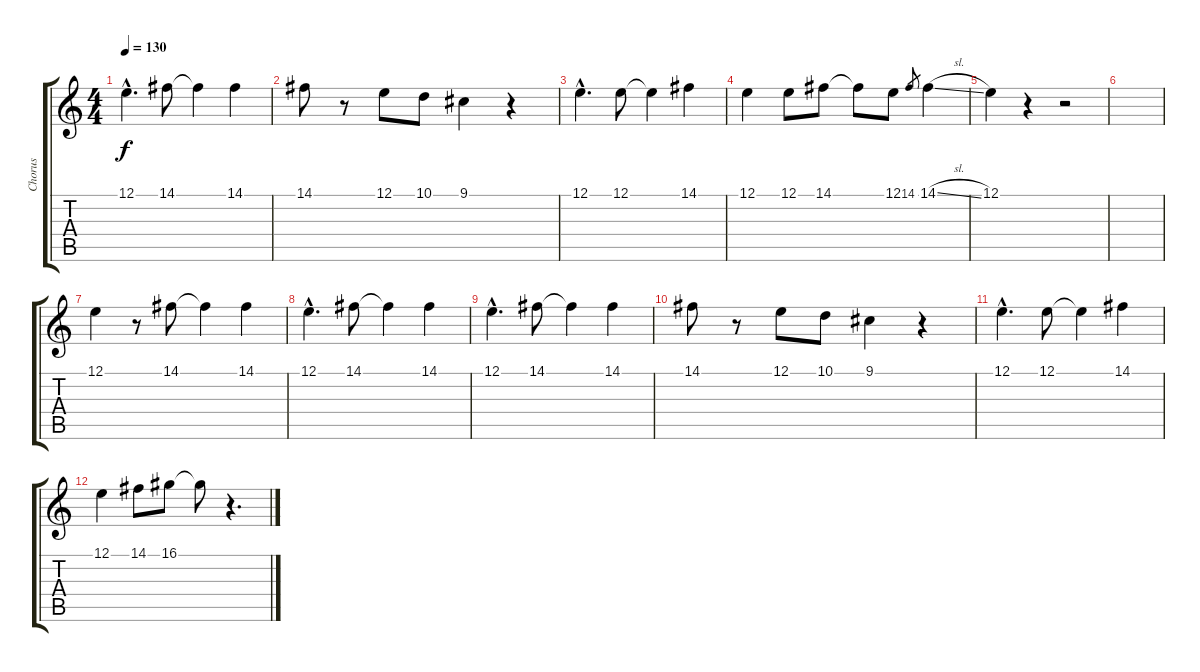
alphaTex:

\track ("Chorus" "Chorus") {instrument oboe}
\staff {score tabs}
\tuning (E4 B3 G3 D3 A2 E2) {hide}
\ts (4 4)
\tempo 130
\clef g2
\ks c
12.1{hac}.4{d dy f} 14.1.8 14.1{t}.4 14.1.4 |
14.1.8 r.8 12.1.8 10.1.8 9.1.4 r.4 |
12.1{hac}.4{d} 12.1.8 12.1{t}.4 14.1.4 |
12.1.4 12.1.8 14.1.8 14.1{t}.8 12.1.8 14.1.8{gr} 14.1{sl}.4 |
12.1.4 r.4 r.2 |
|
12.1.4 r.8 14.1.8 14.1{t}.4 14.1.4 |
12.1{hac}.4{d} 14.1.8 14.1{t}.4 14.1.4 |
12.1{hac}.4{d} 14.1.8 14.1{t}.4 14.1.4 |
14.1.8 r.8 12.1.8 10.1.8 9.1.4 r.4 |
12.1{hac}.4{d} 12.1.8 12.1{t}.4 14.1.4 |
12.1.4 14.1.8 16.1.8 16.1{t}.8 r.4{d}
